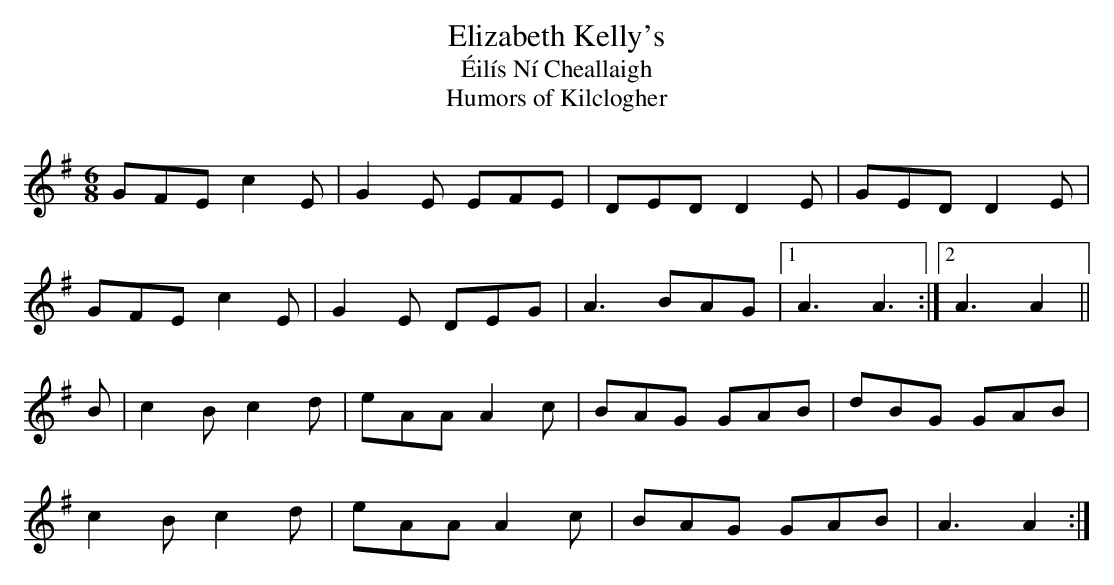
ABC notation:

X:1
T: Elizabeth Kelly's
T: \'Eil\'is N\'i Cheallaigh
T: Humors of Kilclogher
L: 1/8
M: 6/8
K: Ador
GFE c2E|G2E EFE|DED D2E|GED D2E|
GFE c2E|G2E DEG|A3 BAG|1 A3 A3 :|2 A3 A2||
B|c2B c2d|eAA A2c|BAG GAB|dBG GAB|
c2B c2d|eAA A2c|BAG GAB|A3 A2 :|
